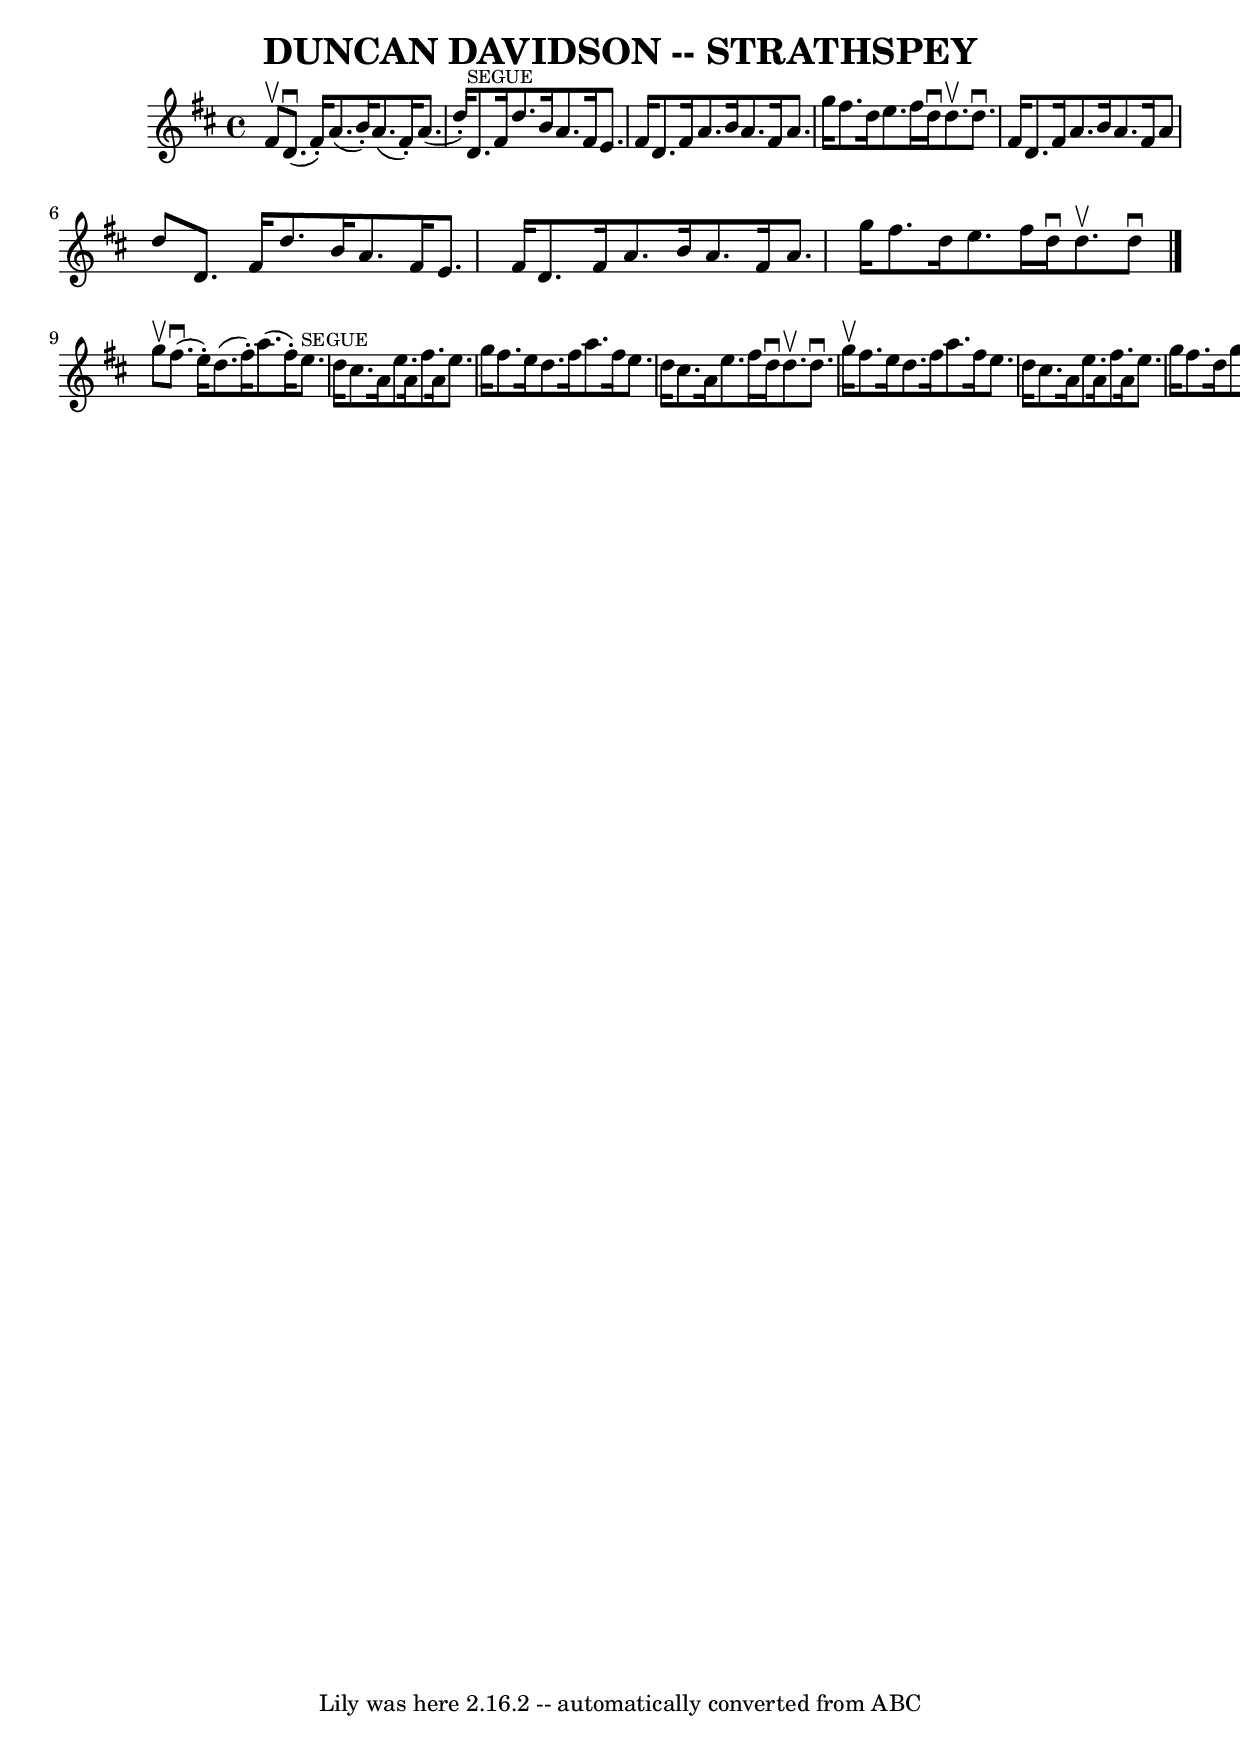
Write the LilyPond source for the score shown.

\version "2.16.2"
\include "Mammoth.ily"
\header {
  %% book = "Ryan's Mammoth Collection of Fiddle Tunes"
 crossRefNumber = "1"
 footnotes = ""
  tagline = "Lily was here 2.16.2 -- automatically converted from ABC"
  title = "DUNCAN DAVIDSON -- STRATHSPEY"

}
voicedefault =  {


  \override Staff.TimeSignature #'style = #'C
  \time 4/4 
  \key d \major fis'8^\upbow        |
 d'8. (^\downbow fis'16-.) a'8. (b'16-.) a'8. (fis'16-.) a'8. (d''16-.)    |
 d'8.^\segue fis'16 d''8. b'16 a'8. fis'16 e'8. fis'16         |
 d'8. fis'16 a'8. b'16 a'8. fis'16 a'8. g''16     |
 fis''8. d''16 e''8. fis''16 d''16^\downbow d''8.^\upbow d''8.^\downbow fis'16     |
   |
 d'8. fis'16 a'8. b'16 a'8. fis'16 a'8 d''8     |
 d'8. fis'16 d''8. b'16 a'8. fis'16 e'8. fis'16   |
 d'8. fis'16 a'8. b'16 a'8. fis'16 a'8. g''16     |
 fis''8. d''16 e''8. fis''16 d''16^\downbow d''8.^\upbow d''8^\downbow   \bar "|." g''8^\upbow        |
 fis''8. (^\downbow e''16-.) d''8. (fis''16-.) a''8. (fis''16-.) e''8.^\segue d''16     |
 cis''8. a'16 e''8. a'16 fis''8. a'16 e''8. g''16         |
 fis''8. e''16 d''8. fis''16 a''8. fis''16 e''8. d''16     |
 cis''8. a'16 e''8. fis''16 d''16^\downbow d''8.^\upbow d''8.^\downbow g''16^\upbow |  |
 fis''8. e''16 d''8. fis''16 a''8. fis''16 e''8. d''16     |
 cis''8. a'16 e''8. a'16 fis''8. a'16 e''8. g''16         |
 fis''8. d''16 g''8. e''16 a''8. fis''16 b''8. g''16     |
 fis''8. d''16    
 e''8. fis''16 d''16^\downbow d''8.^\upbow d''8^\downbow      \bar " |."   

}

\score{
  <<

    \context Staff="default"
    {
      \voicedefault 
      
    }

  >>
  \layout {
    
  }
  \midi {
  }

}
